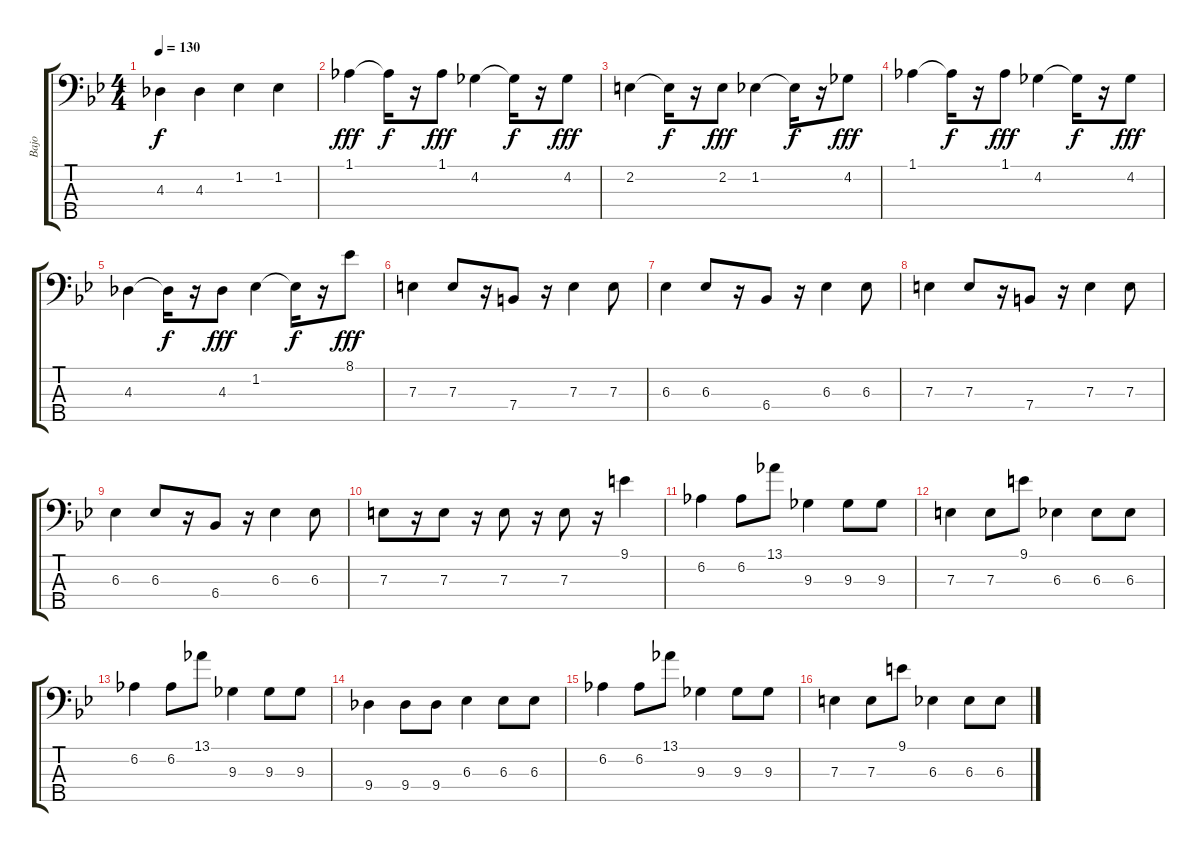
\track ("Bajo" "Bajo") {instrument electricbassfinger}
\staff {score tabs}
\tuning (G2 D2 A1 E1 B0) {hide}
\ts (4 4)
\tempo 130
\clef f4
\ks gminor
4.3.4{dy f} 4.3.4 1.2.4 1.2.4 |
1.1.4{dy fff} 1.1{t}.16{dy f} r.16 1.1.8{dy fff} 4.2.4 4.2{t}.16{dy f} r.16 4.2.8{dy fff} |
2.2.4 2.2{t}.16{dy f} r.16 2.2.8{dy fff} 1.2.4 1.2{t}.16{dy f} r.16 4.2.8{dy fff} |
1.1.4 1.1{t}.16{dy f} r.16 1.1.8{dy fff} 4.2.4 4.2{t}.16{dy f} r.16 4.2.8{dy fff} |
4.3.4 4.3{t}.16{dy f} r.16 4.3.8{dy fff} 1.2.4 1.2{t}.16{dy f} r.16 8.1.8{dy fff} |
7.3.4 7.3.8 r.16 7.4.8 r.16 7.3.4 7.3.8 |
6.3.4 6.3.8 r.16 6.4.8 r.16 6.3.4 6.3.8 |
7.3.4 7.3.8 r.16 7.4.8 r.16 7.3.4 7.3.8 |
6.3.4 6.3.8 r.16 6.4.8 r.16 6.3.4 6.3.8 |
7.3.8 r.16 7.3.8 r.16 7.3.8 r.16 7.3.8 r.16 9.1.4 |
6.2.4 6.2.8 13.1.8 9.3.4 9.3.8 9.3.8 |
7.3.4 7.3.8 9.1.8 6.3.4 6.3.8 6.3.8 |
6.2.4 6.2.8 13.1.8 9.3.4 9.3.8 9.3.8 |
9.4.4 9.4.8 9.4.8 6.3.4 6.3.8 6.3.8 |
6.2.4 6.2.8 13.1.8 9.3.4 9.3.8 9.3.8 |
7.3.4 7.3.8 9.1.8 6.3.4 6.3.8 6.3.8
